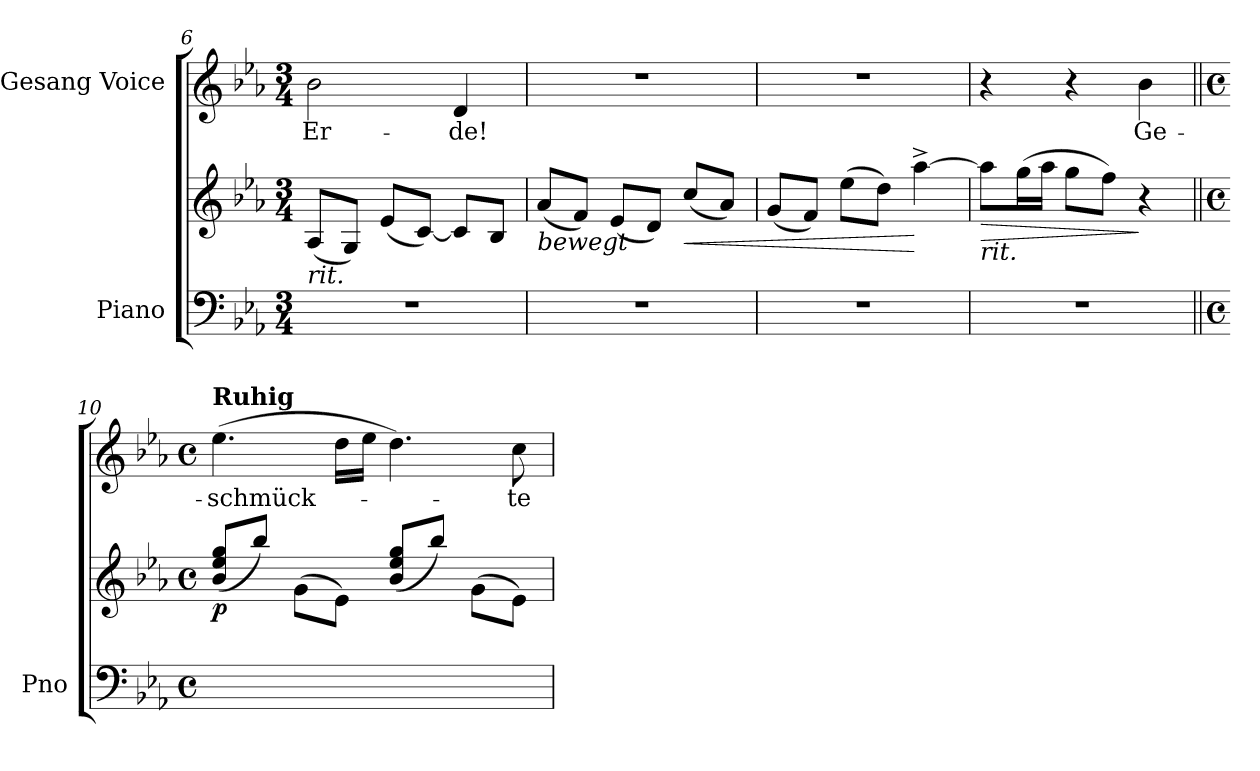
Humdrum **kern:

**kern	**kern	**dynam	**kern	**text
*part2	*part2	*part2	*part1	*part1
*staff3	*staff2	*staff2/3	*staff1	*staff1
*I"Piano	*	*	*I"Gesang Voice	*
*I'Pno	*	*	*	*
!!LO:LB:g=z
*clefF4	*clefG2	*	*clefG2	*
*k[b-e-a-]	*k[b-e-a-]	*	*k[b-e-a-]	*
*M3/4	*M3/4	*	*M3/4	*
=6	=6	=6	=6	=6
!	!LO:TX:b:i:t=rit.	!	!	!
!	!	!	!	!LO:LY:b
2.r	(8A-/L	.	2b-\	Er-
.	8G/J)	.	.	.
.	(8e-/L	.	.	.
.	[8c/J)	.	.	.
!	!	!	!	!LO:LY:b
.	8c/L]	.	4d/	-de!
.	8B-/J	.	.	.
=7	=7	=7	=7	=7
!	!LO:TX:b:i:t=bewegt	!	!	!
2.r	(8a-/L	.	2.r	.
.	8f/J)	.	.	.
.	(8e-/L	.	.	.
.	8d/J)	.	.	.
!	!	!LO:HP:b	!	!
.	(8cc/L	<	.	.
.	8a-/J)	.	.	.
=8	=8	=8	=8	=8
2.r	(8g/L	.	2.r	.
.	8f/J)	.	.	.
.	(8ee-\L	.	.	.
.	8dd\J)	.	.	.
.	[4aa-^\	[	.	.
=9	=9	=9	=9	=9
!	!LO:TX:b:i:t=rit.	!	!	!
!	!	!LO:HP:b	!	!
2.r	8aa-\L]	>	4r	.
.	(16gg\L	.	.	.
.	16aa-\JJ	.	.	.
.	8gg\L	.	4r	.
.	8ff\J)	.	.	.
!	!	!	!	!LO:LY:b
.	4r	]	4b-\	Ge-
=10||	=10||	=10||	=10||	=10||
*M4/4	*M4/4	*	*M4/4	*
*met(c)	*met(c)	*	*met(c)	*
*	*^	*	*	*
!	!	!	!	!LO:TX:a:B:t=Ruhig	!
!	!	!	!LO:DY:b	!	!LO:LY:b
4ryy	(>8b-/ 8ee-/ 8gg/L	4ryy	p	(4.ee-\	-schmück-
.	8bb-/J)	.	.	.	.
4ryy	4ryy	(<8g\L	.	.	.
.	.	8e-\J)	.	16dd\LL	.
.	.	.	.	16ee-\JJ	.
4ryy	(>8b-/ 8ee-/ 8gg/L	4ryy	.	4.dd\)	.
.	8bb-/J)	.	.	.	.
4ryy	4ryy	(<8g\L	.	.	.
!	!	!	!	!	!LO:LY:b
.	.	8e-\J)	.	8cc\	-te
*	*v	*v	*	*	*
=	=	=	=	=
*-	*-	*-	*-	*-
